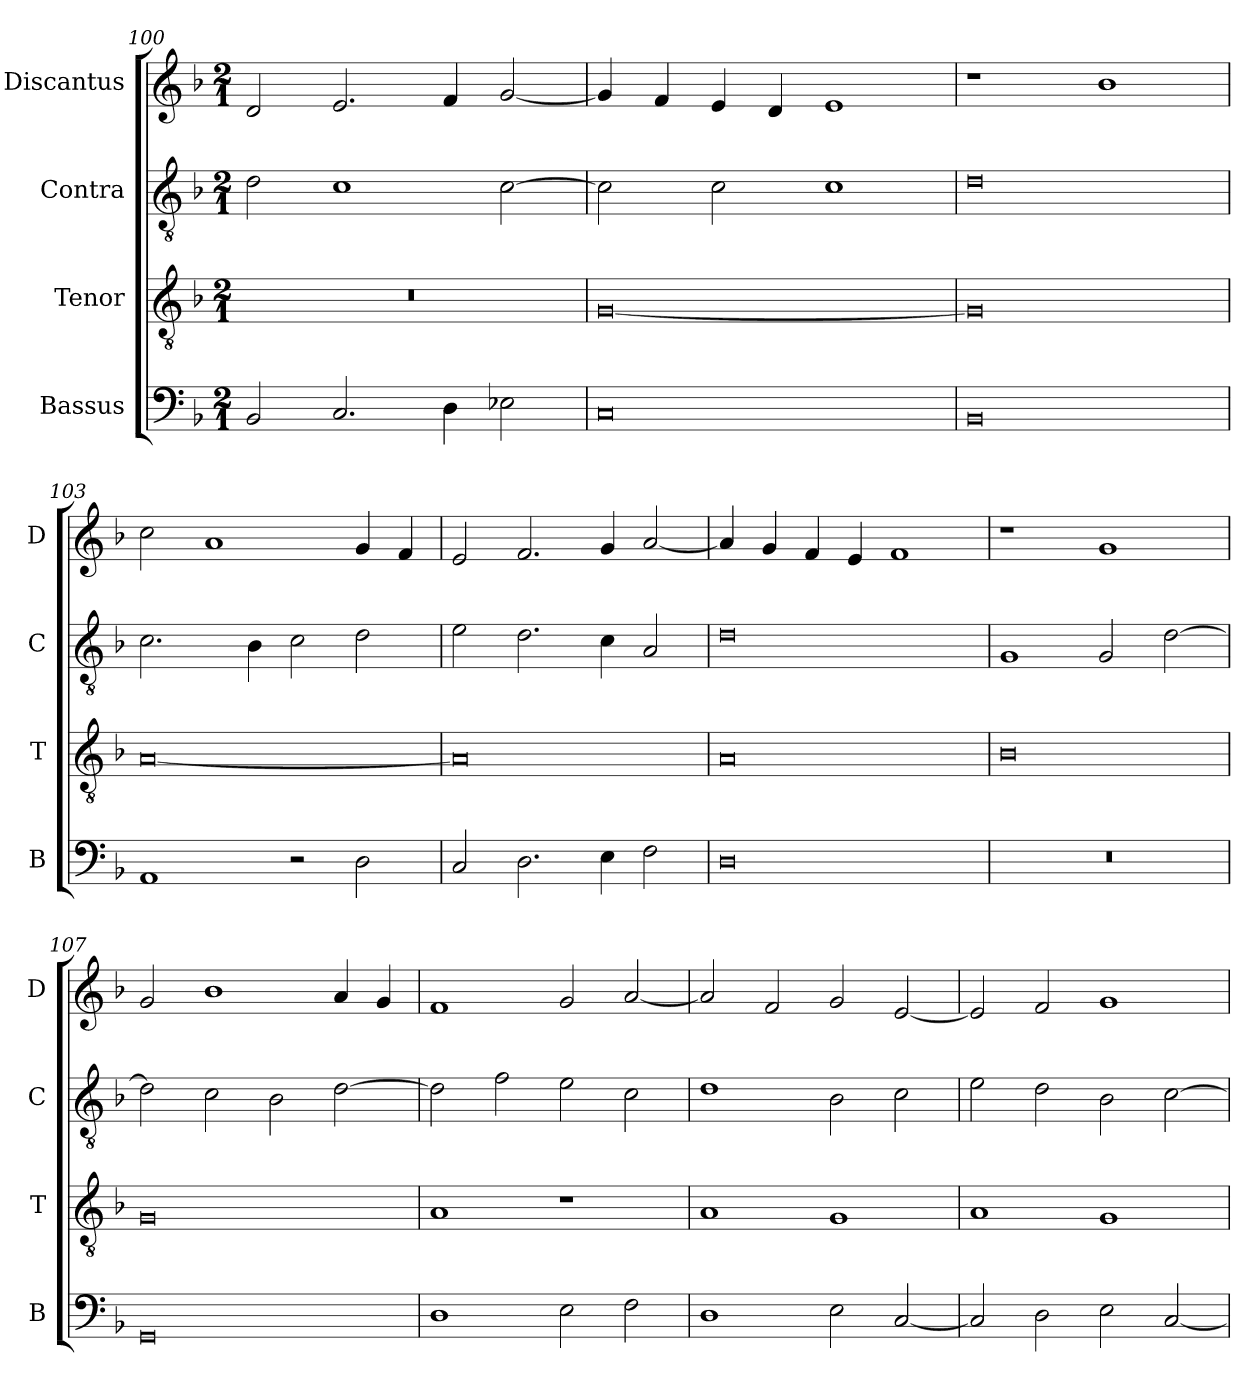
**kern	**kern	**kern	**kern
*part4	*part3	*part2	*part1
*staff4	*staff3	*staff2	*staff1
*I"Bassus	*I"Tenor	*I"Contra	*I"Discantus
*I'B	*I'T	*I'C	*I'D
*clefF4	*clefGv2	*clefGv2	*clefG2
*k[b-]	*k[b-]	*k[b-]	*k[b-]
*M2/1	*M2/1	*M2/1	*M2/1
=100	=100	=100	=100
2BB-/	0r	2d\	2d/
2.C/	.	1c	2.e/
4D\	.	.	4f/
2E-X\	.	[2c\	[2g/
=101	=101	=101	=101
0C	[0G	2c\]	4g/]
.	.	.	4f/
.	.	2c\	4e/
.	.	.	4d/
.	.	1c	1e
=102	=102	=102	=102
0BB-	0G]	0d	1r
.	.	.	1b-
=103	=103	=103	=103
1AA	[0A	2.c\	2cc\
.	.	.	1a
.	.	4B-\	.
2r	.	2c\	.
2D\	.	2d\	4g/
.	.	.	4f/
=104	=104	=104	=104
2C/	0A]	2e\	2e/
2.D\	.	2.d\	2.f/
4E\	.	4c\	4g/
2F\	.	2A/	[2a/
=105	=105	=105	=105
0D	0A	0d	4a/]
.	.	.	4g/
.	.	.	4f/
.	.	.	4e/
.	.	.	1f
=106	=106	=106	=106
0r	0B-	1G	1r
.	.	2G/	1g
.	.	[2d\	.
=107	=107	=107	=107
0GG	0G	2d\]	2g/
.	.	2c\	1b-
.	.	2B-\	.
.	.	[2d\	4a/
.	.	.	4g/
=108	=108	=108	=108
1D	1A	2d\]	1f
.	.	2f\	.
2E\	1r	2e\	2g/
2F\	.	2c\	[2a/
=109	=109	=109	=109
1D	1A	1d	2a/]
.	.	.	2f/
2E\	1G	2B-\	2g/
[2C/	.	2c\	[2e/
=110	=110	=110	=110
2C/]	1A	2e\	2e/]
2D\	.	2d\	2f/
2E\	1G	2B-\	1g
[2C/	.	[2c\	.
=	=	=	=
*-	*-	*-	*-
